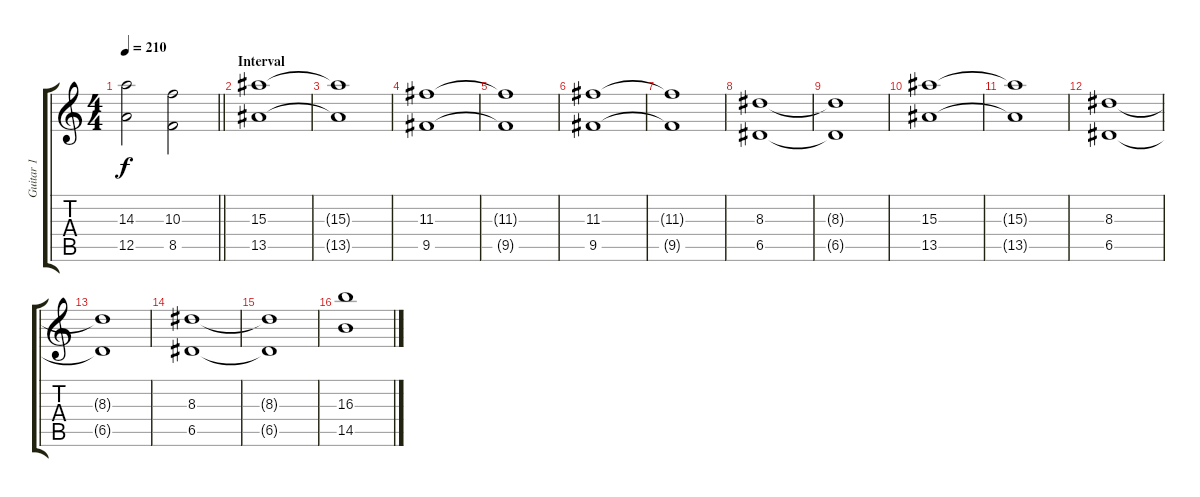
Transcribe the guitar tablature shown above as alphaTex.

\track ("Guitar 1" "Guitar 1") {instrument overdrivenguitar}
\staff {score tabs}
\tuning (E4 B3 G3 D3 A2 D2) {hide}
\ts (4 4)
\tempo 210
\clef g2
\barLineRight lightlight
\ks c
(14.3 12.5).2{dy f} (10.3 8.5).2 |
\section ("" "Interval")
(15.3 13.5).1 |
(15.3{t} 13.5{t}).1 |
(11.3 9.5).1 |
(11.3{t} 9.5{t}).1 |
(11.3 9.5).1 |
(11.3{t} 9.5{t}).1 |
(8.3 6.5).1 |
(8.3{t} 6.5{t}).1 |
(15.3 13.5).1 |
(15.3{t} 13.5{t}).1 |
(8.3 6.5).1 |
(8.3{t} 6.5{t}).1 |
(8.3 6.5).1 |
(8.3{t} 6.5{t}).1 |
(16.3 14.5).1
